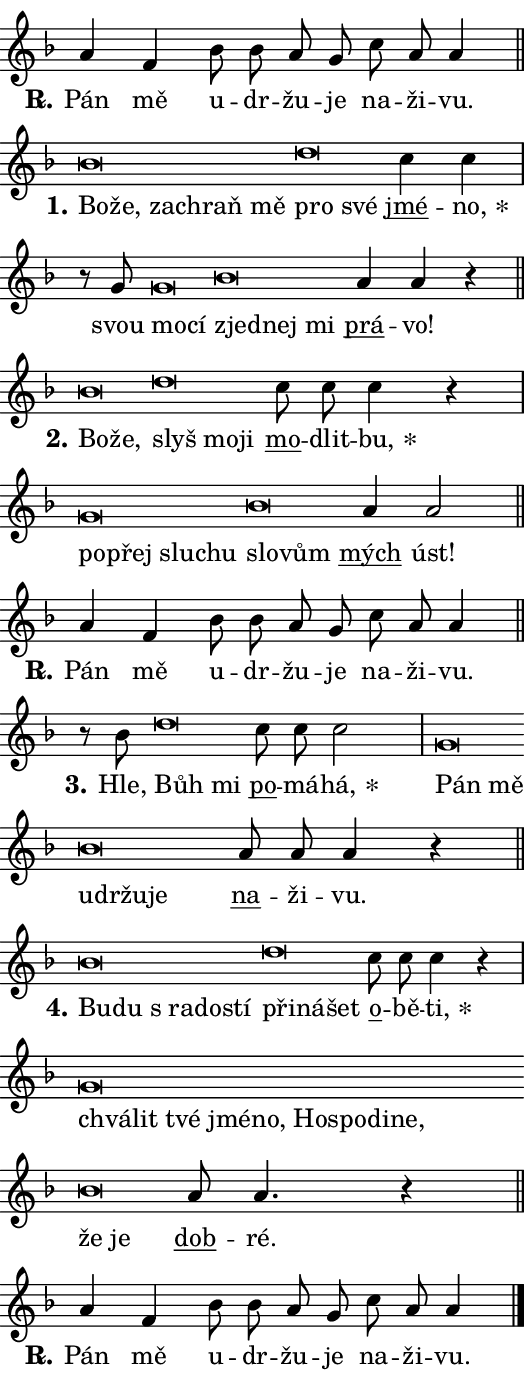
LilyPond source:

\version "2.24.0"
\header { tagline = "" }
\paper {
  indent = 0\cm
  top-margin = 0\cm
  right-margin = 0.13\cm % to fit lyric hyphens
  bottom-margin = 0\cm
  left-margin = 0\cm
  paper-width = 9\cm
  page-breaking = #ly:one-page-breaking
  system-system-spacing.basic-distance = #11
  score-system-spacing.basic-distance = #11
  ragged-last = ##f
}


%% Author: Thomas Morley
%% https://lists.gnu.org/archive/html/lilypond-user/2020-05/msg00002.html
#(define (line-position grob)
"Returns position of @var[grob} in current system:
   @code{'start}, if at first time-step
   @code{'end}, if at last time-step
   @code{'middle} otherwise
"
  (let* ((col (ly:item-get-column grob))
         (ln (ly:grob-object col 'left-neighbor))
         (rn (ly:grob-object col 'right-neighbor))
         (col-to-check-left (if (ly:grob? ln) ln col))
         (col-to-check-right (if (ly:grob? rn) rn col))
         (break-dir-left
           (and
             (ly:grob-property col-to-check-left 'non-musical #f)
             (ly:item-break-dir col-to-check-left)))
         (break-dir-right
           (and
             (ly:grob-property col-to-check-right 'non-musical #f)
             (ly:item-break-dir col-to-check-right))))
        (cond ((eqv? 1 break-dir-left) 'start)
              ((eqv? -1 break-dir-right) 'end)
              (else 'middle))))

#(define (tranparent-at-line-position vctor)
  (lambda (grob)
  "Relying on @code{line-position} select the relevant enry from @var{vctor}.
Used to determine transparency,"
    (case (line-position grob)
      ((end) (not (vector-ref vctor 0)))
      ((middle) (not (vector-ref vctor 1)))
      ((start) (not (vector-ref vctor 2))))))

noteHeadBreakVisibility =
#(define-music-function (break-visibility)(vector?)
"Makes @code{NoteHead}s transparent relying on @var{break-visibility}"
#{
  \override NoteHead.transparent =
    #(tranparent-at-line-position break-visibility)
#})

#(define delete-ledgers-for-transparent-note-heads
  (lambda (grob)
    "Reads whether a @code{NoteHead} is transparent.
If so this @code{NoteHead} is removed from @code{'note-heads} from
@var{grob}, which is supposed to be @code{LedgerLineSpanner}.
As a result ledgers are not printed for this @code{NoteHead}"
    (let* ((nhds-array (ly:grob-object grob 'note-heads))
           (nhds-list
             (if (ly:grob-array? nhds-array)
                 (ly:grob-array->list nhds-array)
                 '()))
           ;; Relies on the transparent-property being done before
           ;; Staff.LedgerLineSpanner.after-line-breaking is executed.
           ;; This is fragile ...
           (to-keep
             (remove
               (lambda (nhd)
                 (ly:grob-property nhd 'transparent #f))
               nhds-list)))
      ;; TODO find a better method to iterate over grob-arrays, similiar
      ;; to filter/remove etc for lists
      ;; For now rebuilt from scratch
      (set! (ly:grob-object grob 'note-heads)  '())
      (for-each
        (lambda (nhd)
          (ly:pointer-group-interface::add-grob grob 'note-heads nhd))
        to-keep))))

squashNotes = {
  \override NoteHead.X-extent = #'(-0.2 . 0.2)
  \override NoteHead.Y-extent = #'(-0.75 . 0)
  \override NoteHead.stencil =
    #(lambda (grob)
       (let ((pos (ly:grob-property grob 'staff-position)))
         (begin
           (if (< pos -7) (display "ERROR: Lower brevis then expected\n") (display ""))
           (if (<= pos -6) ly:text-interface::print ly:note-head::print))))
}
unSquashNotes = {
  \revert NoteHead.X-extent
  \revert NoteHead.Y-extent
  \revert NoteHead.stencil
}

hideNotes = \noteHeadBreakVisibility #begin-of-line-visible
unHideNotes = \noteHeadBreakVisibility #all-visible

% work-around for resetting accidentals
% https://lilypond.org/doc/v2.23/Documentation/notation/displaying-rhythms#unmetered-music
cadenzaMeasure = {
  \cadenzaOff
  \partial 1024 s1024
  \cadenzaOn
}

#(define-markup-command (accent layout props text) (markup?)
  "Underline accented syllable"
  (interpret-markup layout props
    #{\markup \override #'(offset . 4.3) \underline { #text }#}))

responsum = \markup \concat {
  "R" \hspace #-1.05 \path #0.1 #'((moveto 0 0.07) (lineto 0.9 0.8)) \hspace #0.05 "."
}

spaceSize = #0.6828661417322834 % exact space size for TeX Gyre Schola

\layout {
  \context {
    \Staff
    \remove "Time_signature_engraver"
    \override LedgerLineSpanner.after-line-breaking = #delete-ledgers-for-transparent-note-heads
  }
  \context {
    \Lyrics {
      \override LyricSpace.minimum-distance = \spaceSize
      \override LyricText.font-name = #"TeX Gyre Schola"
      \override LyricText.font-size = 1
      \override StanzaNumber.font-name = #"TeX Gyre Schola Bold"
      \override StanzaNumber.font-size = 1
    }
  }
  \context {
    \Score 
    \override NoteHead.text =
      #(lambda (grob) 
        (let ((pos (ly:grob-property grob 'staff-position)))
          #{\markup {
            \combine
              \halign #-0.55 \raise #(if (= pos -6) 0 0.5) \override #'(thickness . 2) \draw-line #'(3.2 . 0)
              \musicglyph "noteheads.sM1"
          }#}))
  }
}

% magnetic-lyrics.ily
%
%   written by
%     Jean Abou Samra <jean@abou-samra.fr>
%     Werner Lemberg <wl@gnu.org>
%
%   adapted by
%     Jiri Hon <jiri.hon@gmail.com>
%
% Version 2022-Apr-15

% https://www.mail-archive.com/lilypond-user@gnu.org/msg149350.html

#(define (Left_hyphen_pointer_engraver context)
   "Collect syllable-hyphen-syllable occurrences in lyrics and store
them in properties.  This engraver only looks to the left.  For
example, if the lyrics input is @code{foo -- bar}, it does the
following.

@itemize @bullet
@item
Set the @code{text} property of the @code{LyricHyphen} grob between
@q{foo} and @q{bar} to @code{foo}.

@item
Set the @code{left-hyphen} property of the @code{LyricText} grob with
text @q{foo} to the @code{LyricHyphen} grob between @q{foo} and
@q{bar}.
@end itemize

Use this auxiliary engraver in combination with the
@code{lyric-@/text::@/apply-@/magnetic-@/offset!} hook."
   (let ((hyphen #f)
         (text #f))
     (make-engraver
      (acknowledgers
       ((lyric-syllable-interface engraver grob source-engraver)
        (set! text grob)))
      (end-acknowledgers
       ((lyric-hyphen-interface engraver grob source-engraver)
        ;(when (not (grob::has-interface grob 'lyric-space-interface))
          (set! hyphen grob)));)
      ((stop-translation-timestep engraver)
       (when (and text hyphen)
         (ly:grob-set-object! text 'left-hyphen hyphen))
       (set! text #f)
       (set! hyphen #f)))))

#(define (lyric-text::apply-magnetic-offset! grob)
   "If the space between two syllables is less than the value in
property @code{LyricText@/.details@/.squash-threshold}, move the right
syllable to the left so that it gets concatenated with the left
syllable.

Use this function as a hook for
@code{LyricText@/.after-@/line-@/breaking} if the
@code{Left_@/hyphen_@/pointer_@/engraver} is active."
   (let ((hyphen (ly:grob-object grob 'left-hyphen #f)))
     (when hyphen
       (let ((left-text (ly:spanner-bound hyphen LEFT)))
         (when (grob::has-interface left-text 'lyric-syllable-interface)
           (let* ((common (ly:grob-common-refpoint grob left-text X))
                  (this-x-ext (ly:grob-extent grob common X))
                  (left-x-ext
                   (begin
                     ;; Trigger magnetism for left-text.
                     (ly:grob-property left-text 'after-line-breaking)
                     (ly:grob-extent left-text common X)))
                  ;; `delta` is the gap width between two syllables.
                  (delta (- (interval-start this-x-ext)
                            (interval-end left-x-ext)))
                  (details (ly:grob-property grob 'details))
                  (threshold (assoc-get 'squash-threshold details 0.2)))
             (when (< delta threshold)
               (let* (;; We have to manipulate the input text so that
                      ;; ligatures crossing syllable boundaries are not
                      ;; disabled.  For languages based on the Latin
                      ;; script this is essentially a beautification.
                      ;; However, for non-Western scripts it can be a
                      ;; necessity.
                      (lt (ly:grob-property left-text 'text))
                      (rt (ly:grob-property grob 'text))
                      (is-space (grob::has-interface hyphen 'lyric-space-interface))
                      (space (if is-space " " ""))
                      (extra-delta (if is-space spaceSize 0))
                      ;; Append new syllable.
                      (ltrt-space (if (and (string? lt) (string? rt))
                                (string-append lt space rt)
                                (make-concat-markup (list lt space rt))))
                      ;; Right-align `ltrt` to the right side.
                      (ltrt-space-markup (grob-interpret-markup
                               grob
                               (make-translate-markup
                                (cons (interval-length this-x-ext) 0)
                                (make-right-align-markup ltrt-space)))))
                 (begin
                   ;; Don't print `left-text`.
                   (ly:grob-set-property! left-text 'stencil #f)
                   ;; Set text and stencil (which holds all collected
                   ;; syllables so far) and shift it to the left.
                   (ly:grob-set-property! grob 'text ltrt-space)
                   (ly:grob-set-property! grob 'stencil ltrt-space-markup)
                   (ly:grob-translate-axis! grob (- (- delta extra-delta)) X))))))))))


#(define (lyric-hyphen::displace-bounds-first grob)
   ;; Make very sure this callback isn't triggered too early.
   (let ((left (ly:spanner-bound grob LEFT))
         (right (ly:spanner-bound grob RIGHT)))
     (ly:grob-property left 'after-line-breaking)
     (ly:grob-property right 'after-line-breaking)
     (ly:lyric-hyphen::print grob)))

squashThreshold = #0.4

\layout {
  \context {
    \Lyrics
    \consists #Left_hyphen_pointer_engraver
    \override LyricText.after-line-breaking =
      #lyric-text::apply-magnetic-offset!
    \override LyricHyphen.stencil = #lyric-hyphen::displace-bounds-first
    \override LyricText.details.squash-threshold = \squashThreshold
    \override LyricHyphen.minimum-distance = 0
    \override LyricHyphen.minimum-length = \squashThreshold
  }
}

squashText = \override LyricText.details.squash-threshold = 9999
unSquashText = \override LyricText.details.squash-threshold = \squashThreshold

leftText = \override LyricText.self-alignment-X = #LEFT
unLeftText = \revert LyricText.self-alignment-X

starOffset = #(lambda (grob) 
                (let ((x_offset (ly:self-alignment-interface::aligned-on-x-parent grob)))
                  (if (= x_offset 0) 0 (+ x_offset 1.2))))

star = #(define-music-function (syllable)(string?)
"Append star separator at the end of a syllable"
#{
  \once \override LyricText.X-offset = #starOffset
  \lyricmode { \markup {
    #syllable
    \override #'((font-name . "TeX Gyre Schola Bold")) \hspace #0.2 \lower #0.65 \larger "*"
  } }
#})

starAccent = #(define-music-function (syllable)(string?)
"Append star separator at the end of a syllable and make accent"
#{
  \once \override LyricText.X-offset = #starOffset
  \lyricmode { \markup {
    \accent #syllable
    \override #'((font-name . "TeX Gyre Schola Bold")) \hspace #0.2 \lower #0.65 \larger "*"
  } }
#})

breath = #(define-music-function (syllable)(string?)
"Append breathing indicator at the end of a syllable"
#{
  \lyricmode { \markup { #syllable "+" } }
#})

optionalBreath = #(define-music-function (syllable)(string?)
"Append optional breathing indicator at the end of a syllable"
#{
  \lyricmode { \markup { #syllable "(+)" } }
#})


\score {
    <<
        \new Voice = "melody" { \cadenzaOn \key f \major \relative { a'4 f bes8 bes a g c a a4 \cadenzaMeasure \bar "||" \break } }
        \new Lyrics \lyricsto "melody" { \lyricmode { \set stanza = \responsum
Pán mě u -- dr -- žu -- je na -- ži -- vu. } }
    >>
    \layout {}
}

\score {
    <<
        \new Voice = "melody" { \cadenzaOn \key f \major \relative { \squashNotes bes'\breve*1/16 \hideNotes \breve*1/16 \bar "" \breve*1/16 \bar "" \breve*1/16 \breve*1/16 \bar "" \unHideNotes \unSquashNotes \squashNotes d\breve*1/16 \hideNotes \breve*1/16 \bar "" \unHideNotes \unSquashNotes \bar "" c4 c \cadenzaMeasure \bar "|" r8 g8 \squashNotes g\breve*1/16 \hideNotes \breve*1/16 \bar "" \unHideNotes \unSquashNotes \squashNotes bes\breve*1/16 \hideNotes \breve*1/16 \breve*1/16 \bar "" \unHideNotes \unSquashNotes \bar "" a4 a r \cadenzaMeasure \bar "||" \break } }
        \new Lyrics \lyricsto "melody" { \lyricmode { \set stanza = "1."
\leftText Bo -- \squashText že, za -- chraň mě \unSquashText pro \squashText své \unLeftText \unSquashText \markup \accent jmé -- \star no, svou \leftText mo -- \squashText cí \unSquashText zjed -- \squashText nej mi \unLeftText \unSquashText \markup \accent prá -- vo! } }
    >>
    \layout {}
}

\score {
    <<
        \new Voice = "melody" { \cadenzaOn \key f \major \relative { \squashNotes bes'\breve*1/16 \hideNotes \breve*1/16 \bar "" \unHideNotes \unSquashNotes \squashNotes d\breve*1/16 \hideNotes \breve*1/16 \breve*1/16 \bar "" \unHideNotes \unSquashNotes \bar "" c8 c c4 r \cadenzaMeasure \bar "|" \squashNotes g\breve*1/16 \hideNotes \breve*1/16 \bar "" \breve*1/16 \breve*1/16 \bar "" \unHideNotes \unSquashNotes \squashNotes bes\breve*1/16 \hideNotes \breve*1/16 \bar "" \unHideNotes \unSquashNotes \bar "" a4 a2 \cadenzaMeasure \bar "||" \break } }
        \new Lyrics \lyricsto "melody" { \lyricmode { \set stanza = "2."
\leftText Bo -- \squashText že, \unSquashText slyš \squashText mo -- ji \unLeftText \unSquashText \markup \accent mo -- dlit -- \star bu, \leftText po -- \squashText přej slu -- chu \unSquashText slo -- \squashText vům \unLeftText \unSquashText \markup \accent mých úst! } }
    >>
    \layout {}
}

\score {
    <<
        \new Voice = "melody" { \cadenzaOn \key f \major \relative { a'4 f bes8 bes a g c a a4 \cadenzaMeasure \bar "||" \break } }
        \new Lyrics \lyricsto "melody" { \lyricmode { \set stanza = \responsum
Pán mě u -- dr -- žu -- je na -- ži -- vu. } }
    >>
    \layout {}
}

\score {
    <<
        \new Voice = "melody" { \cadenzaOn \key f \major \relative { r8 bes'8 \squashNotes d\breve*1/16 \hideNotes \breve*1/16 \bar "" \unHideNotes \unSquashNotes \bar "" c8 c c2 \cadenzaMeasure \bar "|" \squashNotes g\breve*1/16 \hideNotes \breve*1/16 \bar "" \unHideNotes \unSquashNotes \squashNotes bes\breve*1/16 \hideNotes \breve*1/16 \bar "" \breve*1/16 \breve*1/16 \bar "" \unHideNotes \unSquashNotes \bar "" a8 a a4 r \cadenzaMeasure \bar "||" \break } }
        \new Lyrics \lyricsto "melody" { \lyricmode { \set stanza = "3."
Hle, \leftText Bůh \squashText mi \unLeftText \unSquashText \markup \accent po -- má -- \star há, \leftText Pán \squashText mě \unSquashText u -- \squashText dr -- žu -- je \unLeftText \unSquashText \markup \accent na -- ži -- vu. } }
    >>
    \layout {}
}

\score {
    <<
        \new Voice = "melody" { \cadenzaOn \key f \major \relative { \squashNotes bes'\breve*1/16 \hideNotes \breve*1/16 \bar "" \breve*1/16 \bar "" \breve*1/16 \breve*1/16 \bar "" \unHideNotes \unSquashNotes \squashNotes d\breve*1/16 \hideNotes \breve*1/16 \breve*1/16 \bar "" \unHideNotes \unSquashNotes \bar "" c8 c c4 r \cadenzaMeasure \bar "|" \squashNotes g\breve*1/16 \hideNotes \breve*1/16 \bar "" \breve*1/16 \bar "" \breve*1/16 \bar "" \breve*1/16 \bar "" \breve*1/16 \bar "" \breve*1/16 \bar "" \breve*1/16 \breve*1/16 \bar "" \unHideNotes \unSquashNotes \squashNotes bes\breve*1/16 \hideNotes \breve*1/16 \bar "" \unHideNotes \unSquashNotes \bar "" a8 a4. r4 \cadenzaMeasure \bar "||" \break } }
        \new Lyrics \lyricsto "melody" { \lyricmode { \set stanza = "4."
\leftText Bu -- \squashText du "s ra" -- do -- stí \unSquashText při -- \squashText ná -- šet \unLeftText \unSquashText \markup \accent o -- bě -- \star ti, \leftText chvá -- \squashText lit tvé jmé -- no, Ho -- spo -- di -- ne, \unSquashText že \squashText je \unLeftText \unSquashText \markup \accent dob -- ré. } }
    >>
    \layout {}
}

\score {
    <<
        \new Voice = "melody" { \cadenzaOn \key f \major \relative { a'4 f bes8 bes a g c a a4 \cadenzaMeasure \bar "||" \break } \bar "|." }
        \new Lyrics \lyricsto "melody" { \lyricmode { \set stanza = \responsum
Pán mě u -- dr -- žu -- je na -- ži -- vu. } }
    >>
    \layout {}
}
